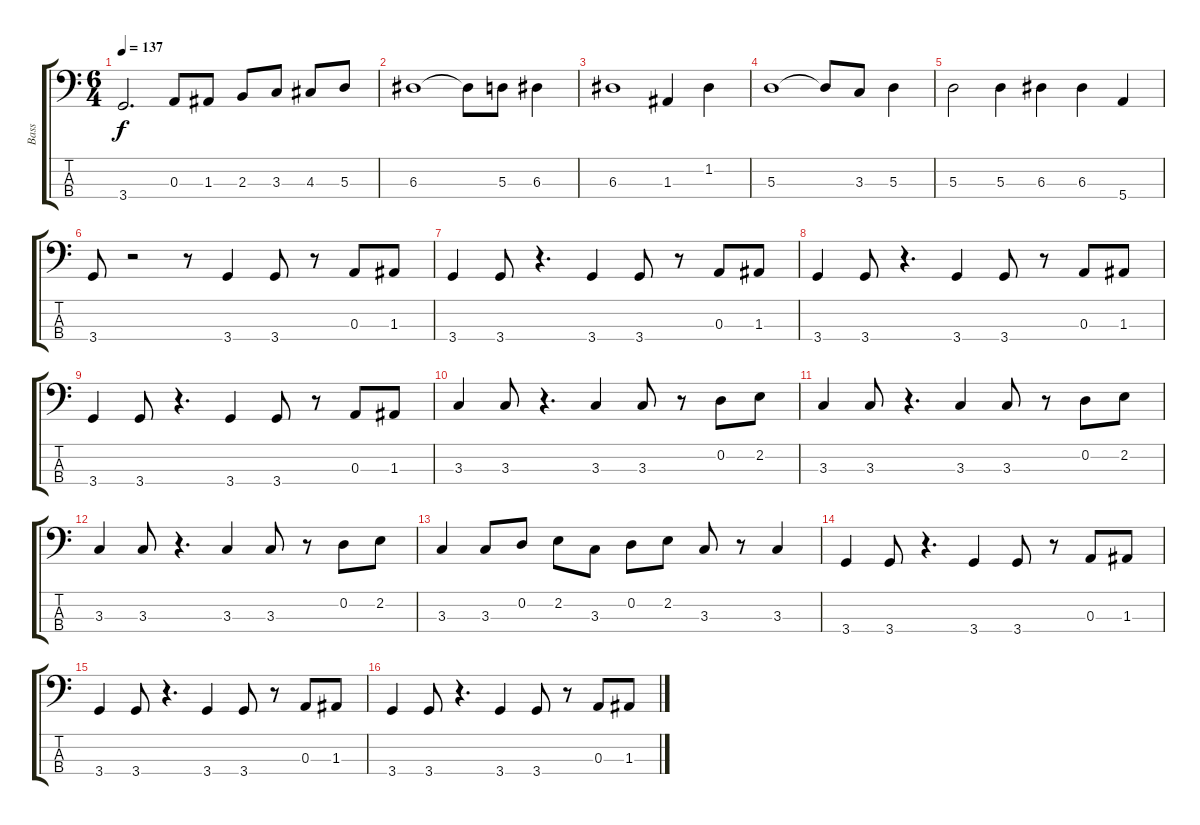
\track ("Bass" "Bass") {instrument electricbasspick}
\staff {score tabs}
\tuning (G2 D2 A1 E1) {hide}
\ts (6 4)
\tempo 137
\clef f4
\ks c
3.4.2{d dy f} 0.3.8 1.3.8 2.3.8 3.3.8 4.3.8 5.3.8 |
6.3.1 6.3{t}.8 5.3.8 6.3.4 |
6.3.1 1.3.4 1.2.4 |
5.3.1 5.3{t}.8 3.3.8 5.3.4 |
5.3.2 5.3.4 6.3.4 6.3.4 5.4.4 |
3.4.8 r.2 r.8 3.4.4 3.4.8 r.8 0.3.8 1.3.8 |
3.4.4 3.4.8 r.4{d} 3.4.4 3.4.8 r.8 0.3.8 1.3.8 |
3.4.4 3.4.8 r.4{d} 3.4.4 3.4.8 r.8 0.3.8 1.3.8 |
3.4.4 3.4.8 r.4{d} 3.4.4 3.4.8 r.8 0.3.8 1.3.8 |
3.3.4 3.3.8 r.4{d} 3.3.4 3.3.8 r.8 0.2.8 2.2.8 |
3.3.4 3.3.8 r.4{d} 3.3.4 3.3.8 r.8 0.2.8 2.2.8 |
3.3.4 3.3.8 r.4{d} 3.3.4 3.3.8 r.8 0.2.8 2.2.8 |
3.3.4 3.3.8 0.2.8 2.2.8 3.3.8 0.2.8 2.2.8 3.3.8 r.8 3.3.4 |
3.4.4 3.4.8 r.4{d} 3.4.4 3.4.8 r.8 0.3.8 1.3.8 |
3.4.4 3.4.8 r.4{d} 3.4.4 3.4.8 r.8 0.3.8 1.3.8 |
3.4.4 3.4.8 r.4{d} 3.4.4 3.4.8 r.8 0.3.8 1.3.8
